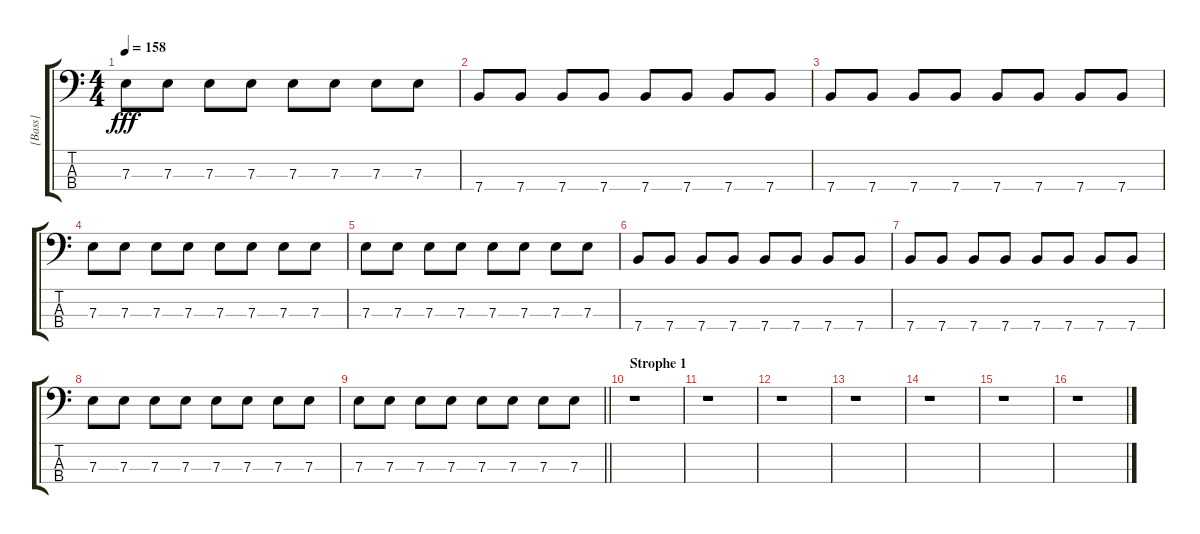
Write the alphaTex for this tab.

\track ("[Bass]" "[Bass]") {instrument electricbasspick}
\staff {score tabs}
\tuning (G2 D2 A1 E1) {hide}
\ts (4 4)
\tempo 158
\clef f4
\ks c
7.3.8{dy fff} 7.3.8 7.3.8 7.3.8 7.3.8 7.3.8 7.3.8 7.3.8 |
7.4.8 7.4.8 7.4.8 7.4.8 7.4.8 7.4.8 7.4.8 7.4.8 |
7.4.8 7.4.8 7.4.8 7.4.8 7.4.8 7.4.8 7.4.8 7.4.8 |
7.3.8 7.3.8 7.3.8 7.3.8 7.3.8 7.3.8 7.3.8 7.3.8 |
7.3.8 7.3.8 7.3.8 7.3.8 7.3.8 7.3.8 7.3.8 7.3.8 |
7.4.8 7.4.8 7.4.8 7.4.8 7.4.8 7.4.8 7.4.8 7.4.8 |
7.4.8 7.4.8 7.4.8 7.4.8 7.4.8 7.4.8 7.4.8 7.4.8 |
7.3.8 7.3.8 7.3.8 7.3.8 7.3.8 7.3.8 7.3.8 7.3.8 |
\barLineRight lightlight
7.3.8 7.3.8 7.3.8 7.3.8 7.3.8 7.3.8 7.3.8 7.3.8 |
\section ("" "Strophe 1")
r.1 |
r.1 |
r.1 |
r.1 |
r.1 |
r.1 |
r.1
